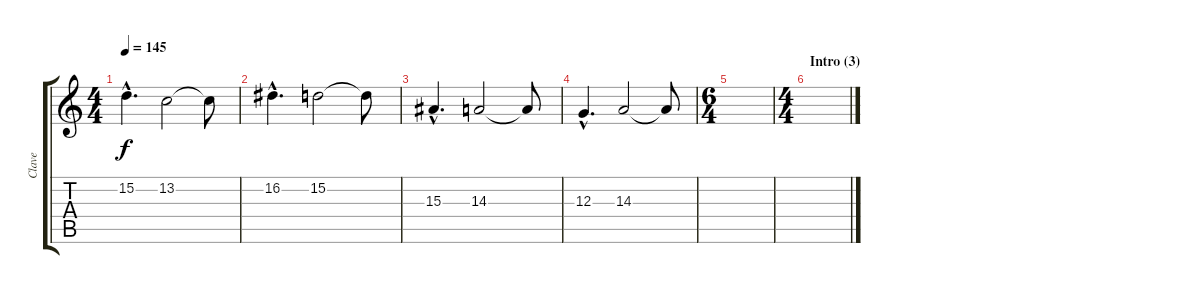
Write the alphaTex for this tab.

\track ("Clave" "Clave") {instrument fx3crystal}
\staff {score tabs}
\tuning (E4 B3 G3 D3 A2 E2) {hide}
\ts (4 4)
\tempo 145
\clef g2
\ks c
15.2{hac}.4{d dy f} 13.2.2 13.2{t}.8 |
16.2{hac}.4{d} 15.2.2 15.2{t}.8 |
15.3{hac}.4{d} 14.3.2 14.3{t}.8 |
12.3{hac}.4{d} 14.3.2 14.3{t}.8 |
\ts (6 4)
|
\ts (4 4)
\section ("" "Intro (3)")
